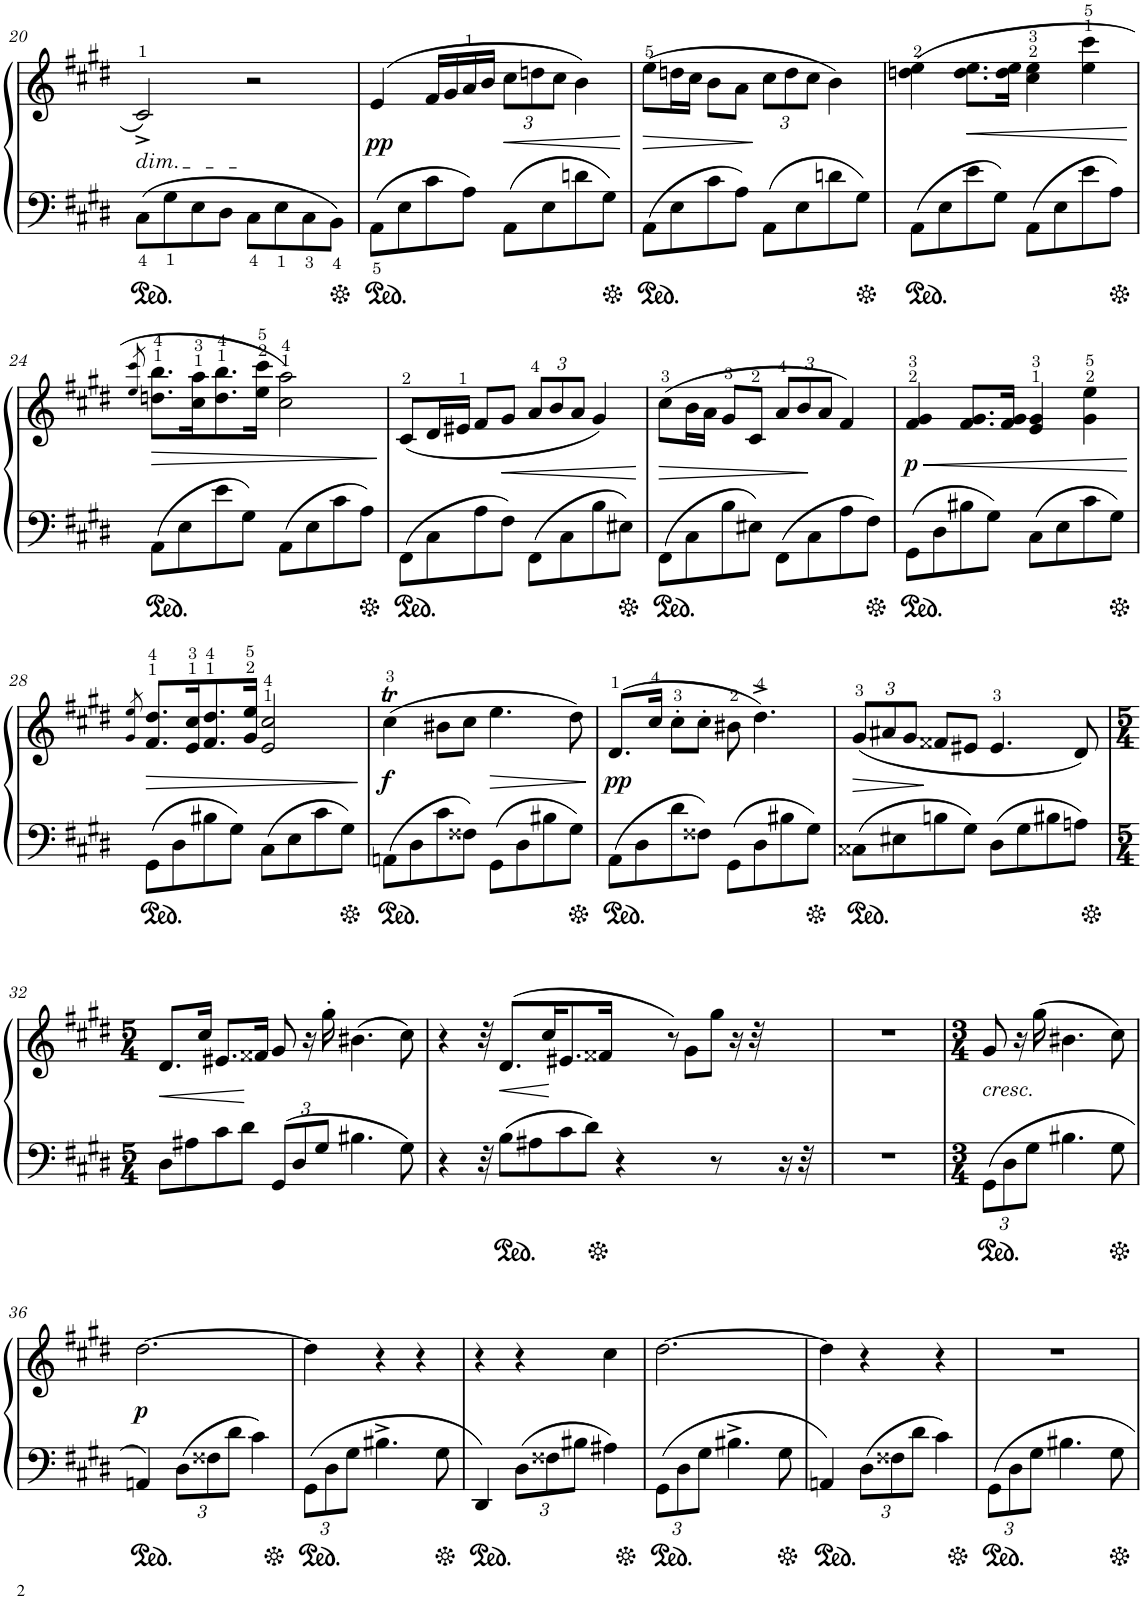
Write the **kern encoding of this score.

**kern	**kern	**dynam
*part1	*part1	*part1
*staff2	*staff1	*staff1/2
*I"グランドピアノ	*	*
!!LO:PB:g=z
*clefF4	*clefG2	*
*k[f#c#g#d#]	*k[f#c#g#d#]	*
*M4/4	*M4/4	*
*met(c)	*met(c)	*
=20	=20	=20
!	!LO:TX:b:i:t=dim.	!
8C#\L	2c#^/	.
8G#\	.	.
8E\	.	.
8D#\J	.	.
8C#\L	2r	.
8E\	.	.
8C#\	.	.
8BB\J	.	.
=21	=21	=21
!	!	!LO:DY:b
8AA\L	(4e/	pp
8E\	.	.
8c#\	16f#/LL	.
.	16g#/	.
8A\J	16a/	.
.	16b/JJ	.
*	*Xbrackettup	*
!	!	!LO:HP:b
8AA\L	12cc#\L	<
.	12ddn\	.
8E\	.	.
.	12cc#\J	.
8dn\	4b\)	.
8G#\J	.	.
.	.	[
=22	=22	=22
!	!	!LO:HP:b
8AA\L	(8ee\L	>
8E\	16ddn\L	.
.	16cc#\JJ	.
8c#\	8b\L	.
8A\J	8a\J	.
8AA\L	12cc#\L	]
.	12dd\	.
8E\	.	.
.	12cc#\J	.
8dn\	4b\)	.
8G#\J	.	.
=23	=23	=23
8AA\L	(4ddn\ 4ee\	.
8E\	.	.
!	!	!LO:HP:b
8e\	8.dd\ 8.ee\L	<
8G#\J	.	.
.	16dd\ 16ee\Jk	.
8AA\L	4cc#\ 4ee\	.
8E\	.	.
8e\	4ee\ 4ccc#\	.
8A\J	.	.
.	.	[
!!LO:LB:g=z
=24	=24	=24
.	8qee/ 8qccc#/	.
!	!	!LO:HP:b
8AA\L	8.ddn\ 8.bb\L	>
8E\	.	.
.	16cc#\ 16aa\K	.
8e\	8.dd\ 8.bb\	.
8G#\J	.	.
.	16ee\ 16ccc#\Jk	.
8AA\L	2cc#\ 2aa\)	.
8E\	.	.
8c#\	.	.
8A\J	.	.
.	.	]
=25	=25	=25
8FF#\L	(8c#/L	.
8C#\	16d#/L	.
.	16e#X/JJ	.
8A\	8f#/L	.
!	!	!LO:HP:b
8F#\J	8g#/J	<
8FF#\L	12a/L	.
.	12b/	.
8C#\	.	.
.	12a/J	.
8B\	4g#/)	.
8E#X\J	.	.
.	.	[
=26	=26	=26
!	!	!LO:HP:b
8FF#\L	(8cc#\L	>
8C#\	16b\L	.
.	16a\JJ	.
8B\	8g#/L	.
8E#X\J	8c#/J	.
8FF#\L	12a/L	.
.	12b/	.
8C#\	.	.
.	12a/J	]
8A\	4f#/)	.
8F#\J	.	.
=27	=27	=27
!	!	!LO:HP:b
!	!	!LO:DY:n=1:b
8GG#\L	4f#/ 4g#/	< p
8D#\	.	.
8B#X\	8.f#/ 8.g#/L	.
8G#\J	.	.
.	16f#/ 16g#/Jk	.
8C#\L	4e/ 4g#/	.
8E\	.	.
8c#\	4g#\ 4ee\	.
8G#\J	.	.
.	.	[
!!LO:LB:g=z
=28	=28	=28
.	8qg#/ 8qee/	.
!	!	!LO:HP:b
8GG#\L	8.f#/ 8.dd#/L	>
8D#\	.	.
.	16e/ 16cc#/K	.
8B#X\	8.f#/ 8.dd#/	.
8G#\J	.	.
.	16g#/ 16ee/Jk	.
8C#\L	2e/ 2cc#/	.
8E\	.	.
8c#\	.	.
8G#\J	.	.
.	.	]
=29	=29	=29
!	!	!LO:DY:b
8AAn\L	(4cc#T\	f
8D#\	.	.
8c#\	8b#X\L	.
8F##X\J	8cc#\J	.
!	!	!LO:HP:b
8GG#\L	4.ee\	>
8D#\	.	.
8B#X\	.	.
8G#\J	8dd#\)	.
.	.	]
=30	=30	=30
!	!	!LO:DY:b
8AA\L	(8.d#/L	pp
8D#\	.	.
.	16cc#/Jk	.
8d#\	8cc#'\L	.
8F##X\J	8cc#'\J	.
8GG#\L	8b#X\	.
8D#\	4.dd#^\)	.
8B#X\	.	.
8G#\J	.	.
=31	=31	=31
!	!	!LO:HP:b
8C##X\L	(12g#/L	>
.	12a#X/	.
8E#X\	.	.
.	12g#/J	.
8Bn\	8f##X/L	]
8G#\J	8e#X/J	.
8D#\L	4.e#/	.
8G#\	.	.
8B#X\	.	.
8An\J	8d#/)	.
!!LO:LB:g=z
=32	=32	=32
*M5/4	*M5/4	*
!	!	!LO:HP:b
8D#\L	8.d#/L	<
8A#X\	.	.
.	16cc#/Jk	.
8c#\	8.e#X/L	.
8d#\J	.	.
.	16f##X/Jk	[
*Xbrackettup	*	*
12GG#/L	8g#/	.
12D#/	.	.
.	16r	.
12G#/J	.	.
.	16gg#'\	.
4.B#X\	(4.b#X\	.
8G#\	8cc#\)	.
=33	=33	=33
4r	4r	.
32r	32r	.
!	!	!LO:HP:b
8B\L	(>8.d#/L	<
8A#X\	.	.
.	16cc#/K	.
8c#\	8.e#X/	[
8d#\J	.	.
.	16f##X/Jk	.
4r	8r)	.
.	8g#\L	.
8r	8gg#\J	.
16r	16r	.
32r	32r	.
=34	=34	=34
4%5r	4%5r	.
=35	=35	=35
*M3/4	*M3/4	*
!	!LO:TX:b:i:t=cresc.	!
12GG#\L	8g#/	.
12D#\	.	.
.	16r	.
12G#\J	.	.
.	(16gg#\	.
4.B#X\	4.b#X\	.
8G#\	8cc#\)	.
!!LO:LB:g=z
=36	=36	=36
!	!	!LO:DY:b
4AAn/	[2.dd#\	p
12D#\L	.	.
12F##X\	.	.
12d#\J	.	.
4c#\	.	.
=37	=37	=37
12GG#\L	4dd#\]	.
12D#\	.	.
12G#\J	.	.
4.B#X^\	4r	.
.	4r	.
8G#\	.	.
=38	=38	=38
4DD#/	4r	.
12D#\L	4r	.
12F##X\	.	.
12B#X\J	.	.
4A#X\	4cc#\	.
=39	=39	=39
12GG#\L	[2.dd#\	.
12D#\	.	.
12G#\J	.	.
4.B#X^\	.	.
8G#\	.	.
=40	=40	=40
4AAn/	4dd#\]	.
12D#\L	4r	.
12F##X\	.	.
12d#\J	.	.
4c#\	4r	.
=41	=41	=41
12GG#\L	2.r	.
12D#\	.	.
12G#\J	.	.
4.B#X\	.	.
8G#\	.	.
=	=	=
*-	*-	*-
